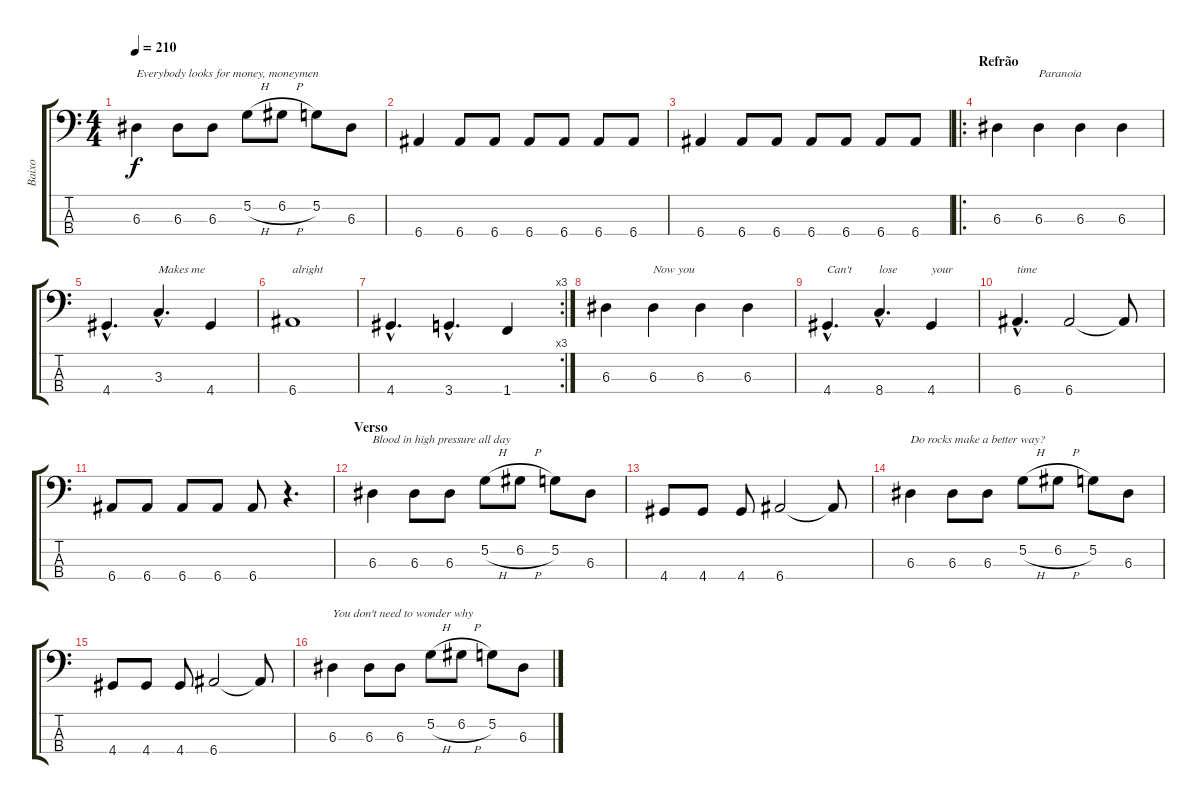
\track ("Baixo" "Baixo") {instrument electricbasspick}
\staff {score tabs}
\tuning (G2 D2 A1 E1) {hide}
\ts (4 4)
\tempo 210
\clef f4
\ks c
6.3.4{txt "Everybody looks for money, moneymen" dy f} 6.3.8 6.3.8 5.2{h}.8 6.2{h}.8 5.2.8 6.3.8 |
6.4.4 6.4.8 6.4.8 6.4.8 6.4.8 6.4.8 6.4.8 |
6.4.4 6.4.8 6.4.8 6.4.8 6.4.8 6.4.8 6.4.8 |
\ro
\section ("" "Refrão")
6.3.4 6.3.4{txt "Paranoia"} 6.3.4 6.3.4 |
4.4{hac}.4{d} 3.3{hac}.4{d txt "Makes me"} 4.4.4 |
6.4.1{txt "alright"} |
\rc 3
4.4{hac}.4{d} 3.4{hac}.4{d} 1.4.4 |
6.3.4 6.3.4{txt "Now you"} 6.3.4 6.3.4 |
4.4{hac}.4{d txt "Can't"} 8.4{hac}.4{d txt "lose"} 4.4.4{txt "your"} |
6.4{hac}.4{d txt "time"} 6.4.2 6.4{t}.8 |
6.4.8 6.4.8 6.4.8 6.4.8 6.4.8 r.4{d} |
\section ("" "Verso")
6.3.4{txt "Blood in high pressure all day"} 6.3.8 6.3.8 5.2{h}.8 6.2{h}.8 5.2.8 6.3.8 |
4.4.8 4.4.8 4.4.8 6.4.2 6.4{t}.8 |
6.3.4{txt "Do rocks make a better way?"} 6.3.8 6.3.8 5.2{h}.8 6.2{h}.8 5.2.8 6.3.8 |
4.4.8 4.4.8 4.4.8 6.4.2 6.4{t}.8 |
6.3.4{txt "You don't need to wonder why"} 6.3.8 6.3.8 5.2{h}.8 6.2{h}.8 5.2.8 6.3.8
